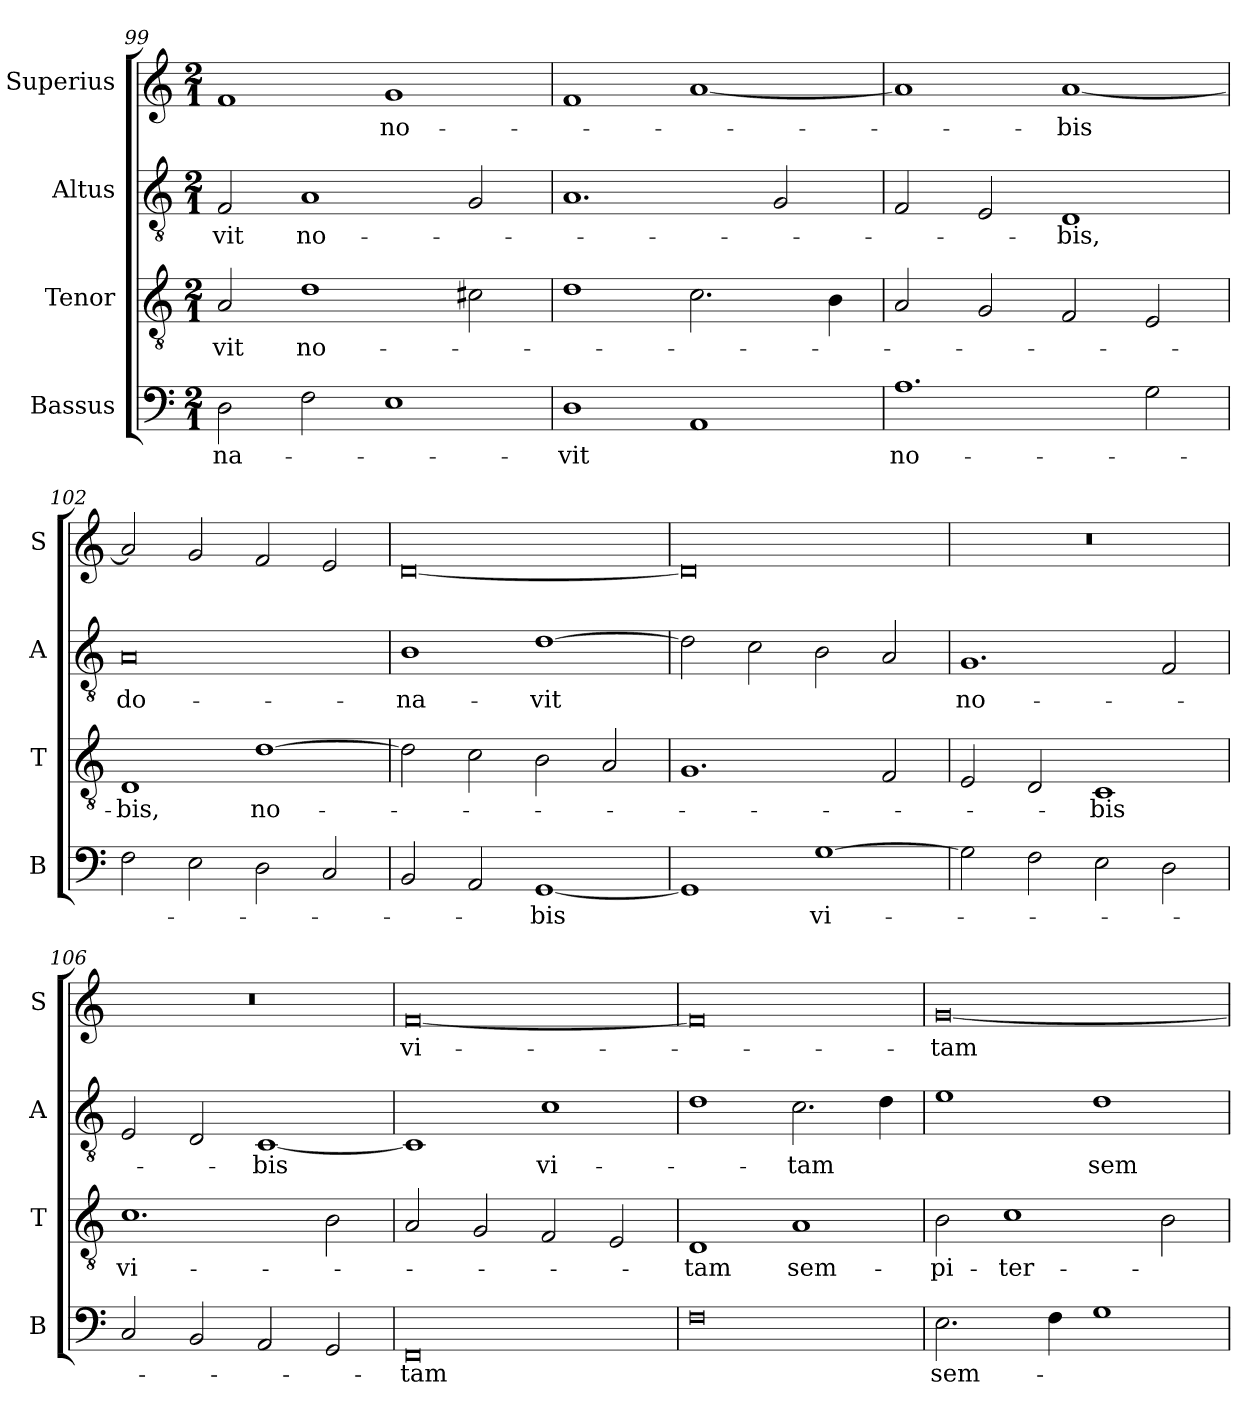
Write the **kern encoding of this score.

**kern	**text	**kern	**text	**kern	**text	**kern	**text
*part4	*part4	*part3	*part3	*part2	*part2	*part1	*part1
*staff4	*staff4	*staff3	*staff3	*staff2	*staff2	*staff1	*staff1
*I"Bassus	*	*I"Tenor	*	*I"Altus	*	*I"Superius	*
*I'B	*	*I'T	*	*I'A	*	*I'S	*
*clefF4	*	*clefGv2	*	*clefGv2	*	*clefG2	*
*k[]	*	*k[]	*	*k[]	*	*k[]	*
*M2/1	*	*M2/1	*	*M2/1	*	*M2/1	*
=99	=99	=99	=99	=99	=99	=99	=99
2D	-na-	2A	-vit	2F	-vit	1f	.
2F	.	1d	no-	1A	no-	.	.
1E	.	.	.	.	.	1g	no-
.	.	2c#X	.	2G	.	.	.
=100	=100	=100	=100	=100	=100	=100	=100
1D	-vit	1d	.	1.A	.	1f	.
1AA	.	2.c	.	.	.	[1a	.
.	.	.	.	2G	.	.	.
.	.	4B	.	.	.	.	.
=101	=101	=101	=101	=101	=101	=101	=101
1.A	no-	2A	.	2F	.	1a]	.
.	.	2G	.	2E	.	.	.
.	.	2F	.	1D	-bis,	[1a	-bis
2G	.	2E	.	.	.	.	.
=102	=102	=102	=102	=102	=102	=102	=102
2F	.	1D	-bis,	0A	do-	2a]	.
2E	.	.	.	.	.	2g	.
2D	.	[1d	no-	.	.	2f	.
2C	.	.	.	.	.	2e	.
=103	=103	=103	=103	=103	=103	=103	=103
2BB	.	2d]	.	1B	-na-	[0d	.
2AA	.	2c	.	.	.	.	.
[1GG	-bis	2B	.	[1d	-vit	.	.
.	.	2A	.	.	.	.	.
=104	=104	=104	=104	=104	=104	=104	=104
1GG]	.	1.G	.	2d]	.	0d]	.
.	.	.	.	2c	.	.	.
[1G	vi-	.	.	2B	.	.	.
.	.	2F	.	2A	.	.	.
=105	=105	=105	=105	=105	=105	=105	=105
2G]	.	2E	.	1.G	no-	0r	.
2F	.	2D	.	.	.	.	.
2E	.	1C	-bis	.	.	.	.
2D	.	.	.	2F	.	.	.
=106	=106	=106	=106	=106	=106	=106	=106
2C	.	1.c	vi-	2E	.	0r	.
2BB	.	.	.	2D	.	.	.
2AA	.	.	.	[1C	-bis	.	.
2GG	.	2B	.	.	.	.	.
=107	=107	=107	=107	=107	=107	=107	=107
0FF	-tam	2A	.	1C]	.	[0f	vi-
.	.	2G	.	.	.	.	.
.	.	2F	.	1c	vi-	.	.
.	.	2E	.	.	.	.	.
=108	=108	=108	=108	=108	=108	=108	=108
0F	.	1D	-tam	1d	.	0f]	.
.	.	1A	sem-	2.c	-tam	.	.
.	.	.	.	4d	.	.	.
=109	=109	=109	=109	=109	=109	=109	=109
2.E	sem-	2B	-pi-	1e	.	[0g	-tam
.	.	1c	-ter-	.	.	.	.
4F	.	.	.	.	.	.	.
1G	.	.	.	1d	sem-	.	.
.	.	2B	.	.	.	.	.
=	=	=	=	=	=	=	=
*-	*-	*-	*-	*-	*-	*-	*-
